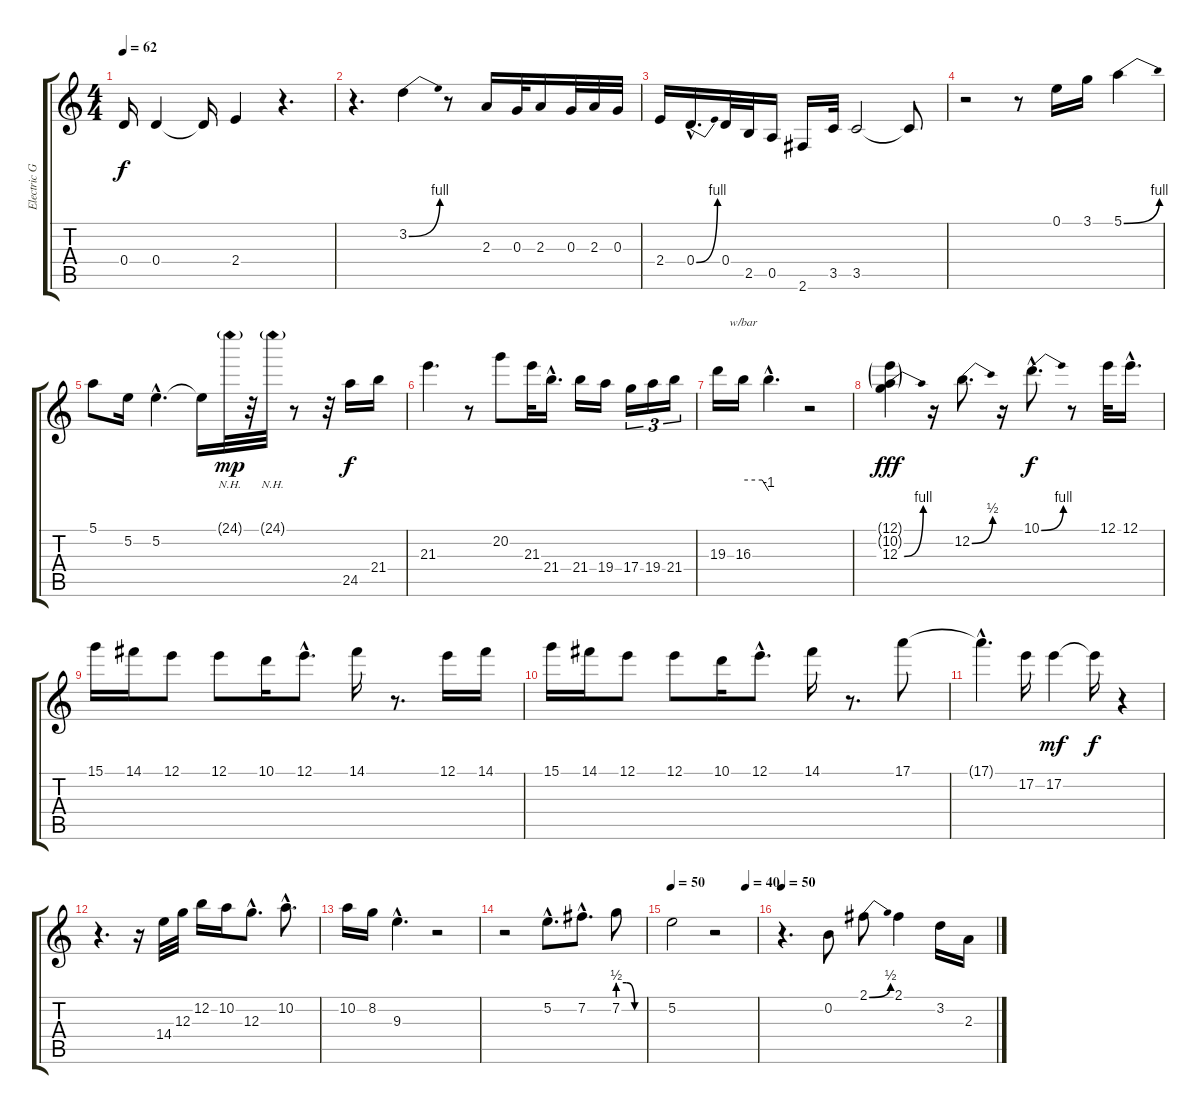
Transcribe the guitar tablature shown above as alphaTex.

\track ("Electric Guitar Solo" "Electric G") {instrument distortionguitar}
\staff {score tabs}
\tuning (E4 B3 G3 D3 A2 E2) {hide}
\ts (4 4)
\tempo 62
\clef g2
\ks c
0.4.16{dy f} 0.4.4 0.4{t}.16 2.4.4 r.4{d} |
r.4{d} 3.2{be (bend 0 0 60 4)}.4 r.8 2.3.16 0.3.32 2.3.16 0.3.32 2.3.32 0.3.32 |
2.4.16 0.4{be (bend 0 0 60 4) hac}.16{d} 0.4.32 2.5.32 0.5.16 2.6.16 3.5.32 3.5.2 3.5{t}.8 |
r.2 r.8 0.1.16 3.1.16 5.1{be (bend 0 0 60 4)}.4 |
5.1.8 5.2.16 5.2{hac}.4{d} 5.2{t}.16 24.1{nh g}.32{dy mp} r.32 24.1{nh g}.32 r.8 r.32 24.5.16{dy f} 21.4.16 |
21.3.4{d} r.8 20.2.8 21.3.32 21.4{hac}.16{d} 21.4.16 19.4.16 17.4.16{tu (3 2)} 19.4.16{tu (3 2)} 21.4.16{tu (3 2)} |
19.3.16 16.3.16{tbe (custom default 0 0 45 0 60 -4)} 16.3{hac t}.4{d} r.2 |
(12.1{g} 10.2{g} 12.3{be (bend 0 0 60 4)}).4{dy fff} r.16 12.2{be (bend 0 0 60 2)}.8{d} r.16 10.1{be (bend 0 0 60 4) hac}.8{d dy f} r.8 12.1.32 12.1{hac}.16{d} |
15.1.16 14.1.16 12.1.8 12.1.8 10.1.16 12.1{hac}.8{d} 14.1.16 r.8{d} 12.1.16 14.1.16 |
15.1.16 14.1.16 12.1.8 12.1.8 10.1.16 12.1{hac}.8{d} 14.1.16 r.8{d} 17.1.8 |
17.1{hac t}.4{d} 17.2.16 17.2.4{dy mf} 17.2{t}.16{dy f} r.4 |
r.4{d} r.16 14.4.32 12.3.32 12.2.16 10.2.16 12.3{hac}.8{d} 10.2{hac}.8{d} |
10.2.16 8.2.16 9.3{hac}.4{d} r.2 |
r.2 5.2{hac}.8{d} 7.2{hac}.8{d} 7.2{be (custom 0 2 20 2 40 0 60 0)}.8 |
\tempo 50
\tempo (40 0.875)
5.2.2 r.2 |
\tempo 50
r.4{d} 0.2.8 2.1{be (bend 0 0 60 2)}.8 2.1.4 3.2.16 2.3.16
